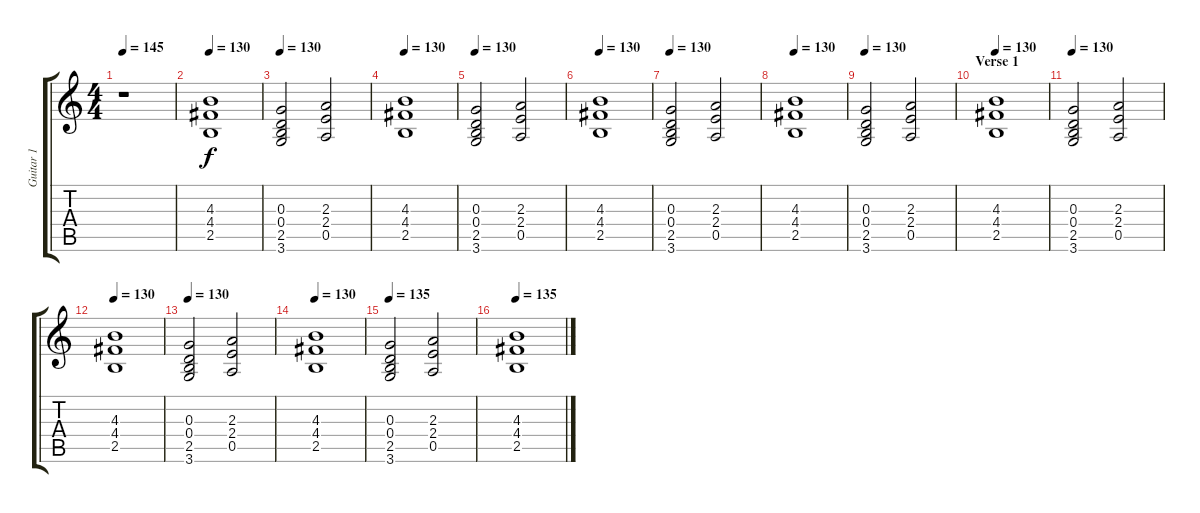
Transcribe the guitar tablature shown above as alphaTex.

\track ("Guitar 1" "Guitar 1") {instrument distortionguitar}
\staff {score tabs}
\tuning (E4 B3 G3 D3 A2 E2) {hide}
\ts (4 4)
\tempo 145
\clef g2
\ks c
r.1{dy f instrument distortionguitar} |
\tempo 130
(4.3 4.4 2.5).1 |
\tempo 130
(0.3 0.4 2.5 3.6).2 (2.3 2.4 0.5).2 |
\tempo 130
(4.3 4.4 2.5).1 |
\tempo 130
(0.3 0.4 2.5 3.6).2 (2.3 2.4 0.5).2 |
\tempo 130
(4.3 4.4 2.5).1 |
\tempo 130
(0.3 0.4 2.5 3.6).2 (2.3 2.4 0.5).2 |
\tempo 130
(4.3 4.4 2.5).1 |
\tempo 130
(0.3 0.4 2.5 3.6).2 (2.3 2.4 0.5).2 |
\section ("" "Verse 1")
\tempo 130
(4.3 4.4 2.5).1 |
\tempo 130
(0.3 0.4 2.5 3.6).2 (2.3 2.4 0.5).2 |
\tempo 130
(4.3 4.4 2.5).1 |
\tempo 130
(0.3 0.4 2.5 3.6).2 (2.3 2.4 0.5).2 |
\tempo 130
(4.3 4.4 2.5).1 |
\tempo 135
(0.3 0.4 2.5 3.6).2 (2.3 2.4 0.5).2 |
\tempo 135
(4.3 4.4 2.5).1
